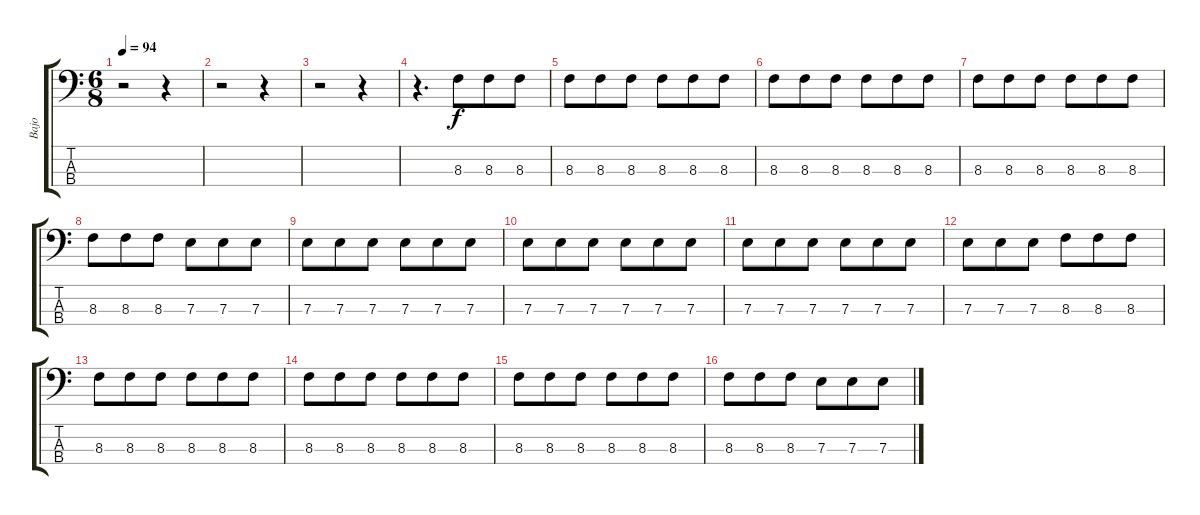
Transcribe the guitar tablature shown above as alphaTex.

\track ("Bajo" "Bajo") {instrument electricbassfinger}
\staff {score tabs}
\tuning (G2 D2 A1 E1) {hide}
\ts (6 8)
\tempo 94
\clef f4
\ks c
r.2{dy f} r.4 |
r.2 r.4 |
r.2 r.4 |
r.4{d} 8.3.8 8.3.8 8.3.8 |
8.3.8 8.3.8 8.3.8 8.3.8 8.3.8 8.3.8 |
8.3.8 8.3.8 8.3.8 8.3.8 8.3.8 8.3.8 |
8.3.8 8.3.8 8.3.8 8.3.8 8.3.8 8.3.8 |
8.3.8 8.3.8 8.3.8 7.3.8 7.3.8 7.3.8 |
7.3.8 7.3.8 7.3.8 7.3.8 7.3.8 7.3.8 |
7.3.8 7.3.8 7.3.8 7.3.8 7.3.8 7.3.8 |
7.3.8 7.3.8 7.3.8 7.3.8 7.3.8 7.3.8 |
7.3.8 7.3.8 7.3.8 8.3.8 8.3.8 8.3.8 |
8.3.8 8.3.8 8.3.8 8.3.8 8.3.8 8.3.8 |
8.3.8 8.3.8 8.3.8 8.3.8 8.3.8 8.3.8 |
8.3.8 8.3.8 8.3.8 8.3.8 8.3.8 8.3.8 |
8.3.8 8.3.8 8.3.8 7.3.8 7.3.8 7.3.8
